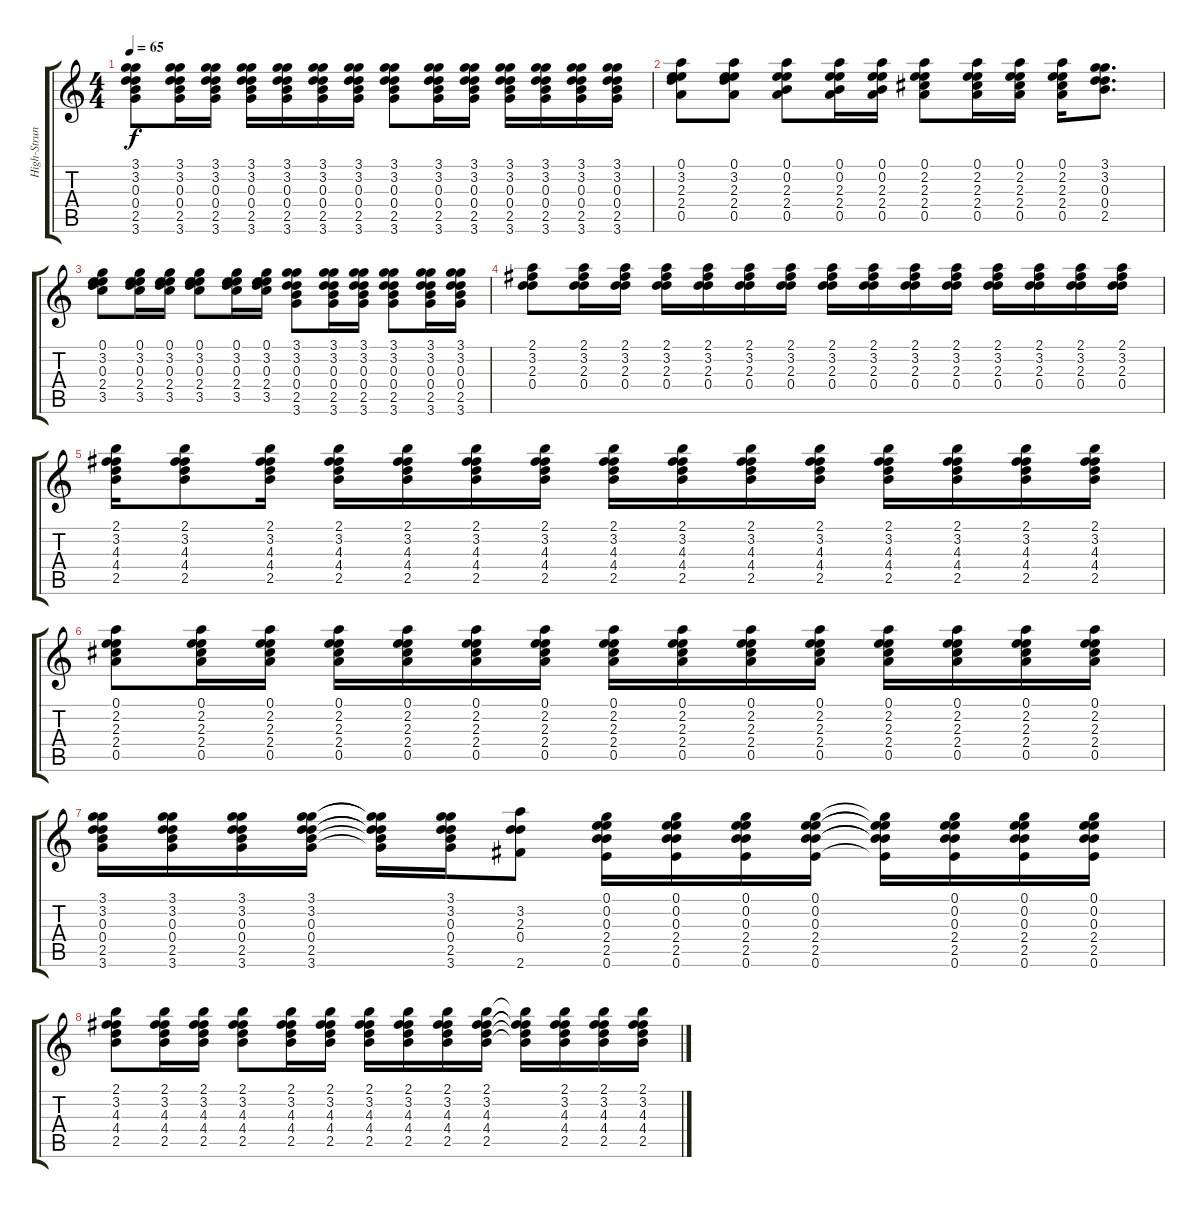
\track ("High-Strung Acoustic" "High-Strun") {instrument acousticguitarsteel}
\staff {score tabs}
\tuning (E4 B3 G4 D4 A3 E3) {hide}
\ts (4 4)
\tempo 65
\clef g2
\ks c
(3.1 3.2 0.3 0.4 2.5 3.6).8{dy f} (3.1 3.2 0.3 0.4 2.5 3.6).16 (3.1 3.2 0.3 0.4 2.5 3.6).16 (3.1 3.2 0.3 0.4 2.5 3.6).16 (3.1 3.2 0.3 0.4 2.5 3.6).16 (3.1 3.2 0.3 0.4 2.5 3.6).16 (3.1 3.2 0.3 0.4 2.5 3.6).16 (3.1 3.2 0.3 0.4 2.5 3.6).8 (3.1 3.2 0.3 0.4 2.5 3.6).16 (3.1 3.2 0.3 0.4 2.5 3.6).16 (3.1 3.2 0.3 0.4 2.5 3.6).16 (3.1 3.2 0.3 0.4 2.5 3.6).16 (3.1 3.2 0.3 0.4 2.5 3.6).16 (3.1 3.2 0.3 0.4 2.5 3.6).16 |
(0.1 3.2 2.3 2.4 0.5).8 (0.1 3.2 2.3 2.4 0.5).8 (0.1 0.2 2.3 2.4 0.5).8 (0.1 0.2 2.3 2.4 0.5).16 (0.1 0.2 2.3 2.4 0.5).16 (0.1 2.2 2.3 2.4 0.5).8 (0.1 2.2 2.3 2.4 0.5).16 (0.1 2.2 2.3 2.4 0.5).16 (0.1 2.2 2.3 2.4 0.5).16 (3.1 3.2 0.3 0.4 2.5).8{d} |
(0.1 3.2 0.3 2.4 3.5).8 (0.1 3.2 0.3 2.4 3.5).16 (0.1 3.2 0.3 2.4 3.5).16 (0.1 3.2 0.3 2.4 3.5).8 (0.1 3.2 0.3 2.4 3.5).16 (0.1 3.2 0.3 2.4 3.5).16 (3.1 3.2 0.3 0.4 2.5 3.6).8 (3.1 3.2 0.3 0.4 2.5 3.6).16 (3.1 3.2 0.3 0.4 2.5 3.6).16 (3.1 3.2 0.3 0.4 2.5 3.6).8 (3.1 3.2 0.3 0.4 2.5 3.6).16 (3.1 3.2 0.3 0.4 2.5 3.6).16 |
(2.1 3.2 2.3 0.4).8 (2.1 3.2 2.3 0.4).16 (2.1 3.2 2.3 0.4).16 (2.1 3.2 2.3 0.4).16 (2.1 3.2 2.3 0.4).16 (2.1 3.2 2.3 0.4).16 (2.1 3.2 2.3 0.4).16 (2.1 3.2 2.3 0.4).16 (2.1 3.2 2.3 0.4).16 (2.1 3.2 2.3 0.4).16 (2.1 3.2 2.3 0.4).16 (2.1 3.2 2.3 0.4).16 (2.1 3.2 2.3 0.4).16 (2.1 3.2 2.3 0.4).16 (2.1 3.2 2.3 0.4).16 |
(2.1 3.2 4.3 4.4 2.5).16{volume 2} (2.1 3.2 4.3 4.4 2.5).8 (2.1 3.2 4.3 4.4 2.5).16 (2.1 3.2 4.3 4.4 2.5).16 (2.1 3.2 4.3 4.4 2.5).16 (2.1 3.2 4.3 4.4 2.5).16 (2.1 3.2 4.3 4.4 2.5).16 (2.1 3.2 4.3 4.4 2.5).16 (2.1 3.2 4.3 4.4 2.5).16 (2.1 3.2 4.3 4.4 2.5).16 (2.1 3.2 4.3 4.4 2.5).16 (2.1 3.2 4.3 4.4 2.5).16 (2.1 3.2 4.3 4.4 2.5).16 (2.1 3.2 4.3 4.4 2.5).16 (2.1 3.2 4.3 4.4 2.5).16 |
(0.1 2.2 2.3 2.4 0.5).8 (0.1 2.2 2.3 2.4 0.5).16 (0.1 2.2 2.3 2.4 0.5).16 (0.1 2.2 2.3 2.4 0.5).16 (0.1 2.2 2.3 2.4 0.5).16 (0.1 2.2 2.3 2.4 0.5).16 (0.1 2.2 2.3 2.4 0.5).16 (0.1 2.2 2.3 2.4 0.5).16 (0.1 2.2 2.3 2.4 0.5).16 (0.1 2.2 2.3 2.4 0.5).16 (0.1 2.2 2.3 2.4 0.5).16 (0.1 2.2 2.3 2.4 0.5).16 (0.1 2.2 2.3 2.4 0.5).16 (0.1 2.2 2.3 2.4 0.5).16 (0.1 2.2 2.3 2.4 0.5).16 |
(3.1 3.2 0.3 0.4 2.5 3.6).16 (3.1 3.2 0.3 0.4 2.5 3.6).16 (3.1 3.2 0.3 0.4 2.5 3.6).16 (3.1 3.2 0.3 0.4 2.5 3.6).16 (3.1{t} 3.2{t} 0.3{t} 0.4{t} 2.5{t} 3.6{t}).16 (3.1 3.2 0.3 0.4 2.5 3.6).16 (3.2 2.3 0.4 2.6).8 (0.1 0.2 0.3 2.4 2.5 0.6).16 (0.1 0.2 0.3 2.4 2.5 0.6).16 (0.1 0.2 0.3 2.4 2.5 0.6).16 (0.1 0.2 0.3 2.4 2.5 0.6).16 (0.1{t} 0.2{t} 0.3{t} 2.4{t} 2.5{t} 0.6{t}).16 (0.1 0.2 0.3 2.4 2.5 0.6).16 (0.1 0.2 0.3 2.4 2.5 0.6).16 (0.1 0.2 0.3 2.4 2.5 0.6).16 |
(2.1 3.2 4.3 4.4 2.5).8 (2.1 3.2 4.3 4.4 2.5).16 (2.1 3.2 4.3 4.4 2.5).16 (2.1 3.2 4.3 4.4 2.5).8 (2.1 3.2 4.3 4.4 2.5).16 (2.1 3.2 4.3 4.4 2.5).16 (2.1 3.2 4.3 4.4 2.5).16 (2.1 3.2 4.3 4.4 2.5).16 (2.1 3.2 4.3 4.4 2.5).16 (2.1 3.2 4.3 4.4 2.5).16 (2.1{t} 3.2{t} 4.3{t} 4.4{t} 2.5{t}).16 (2.1 3.2 4.3 4.4 2.5).16 (2.1 3.2 4.3 4.4 2.5).16 (2.1 3.2 4.3 4.4 2.5).16
